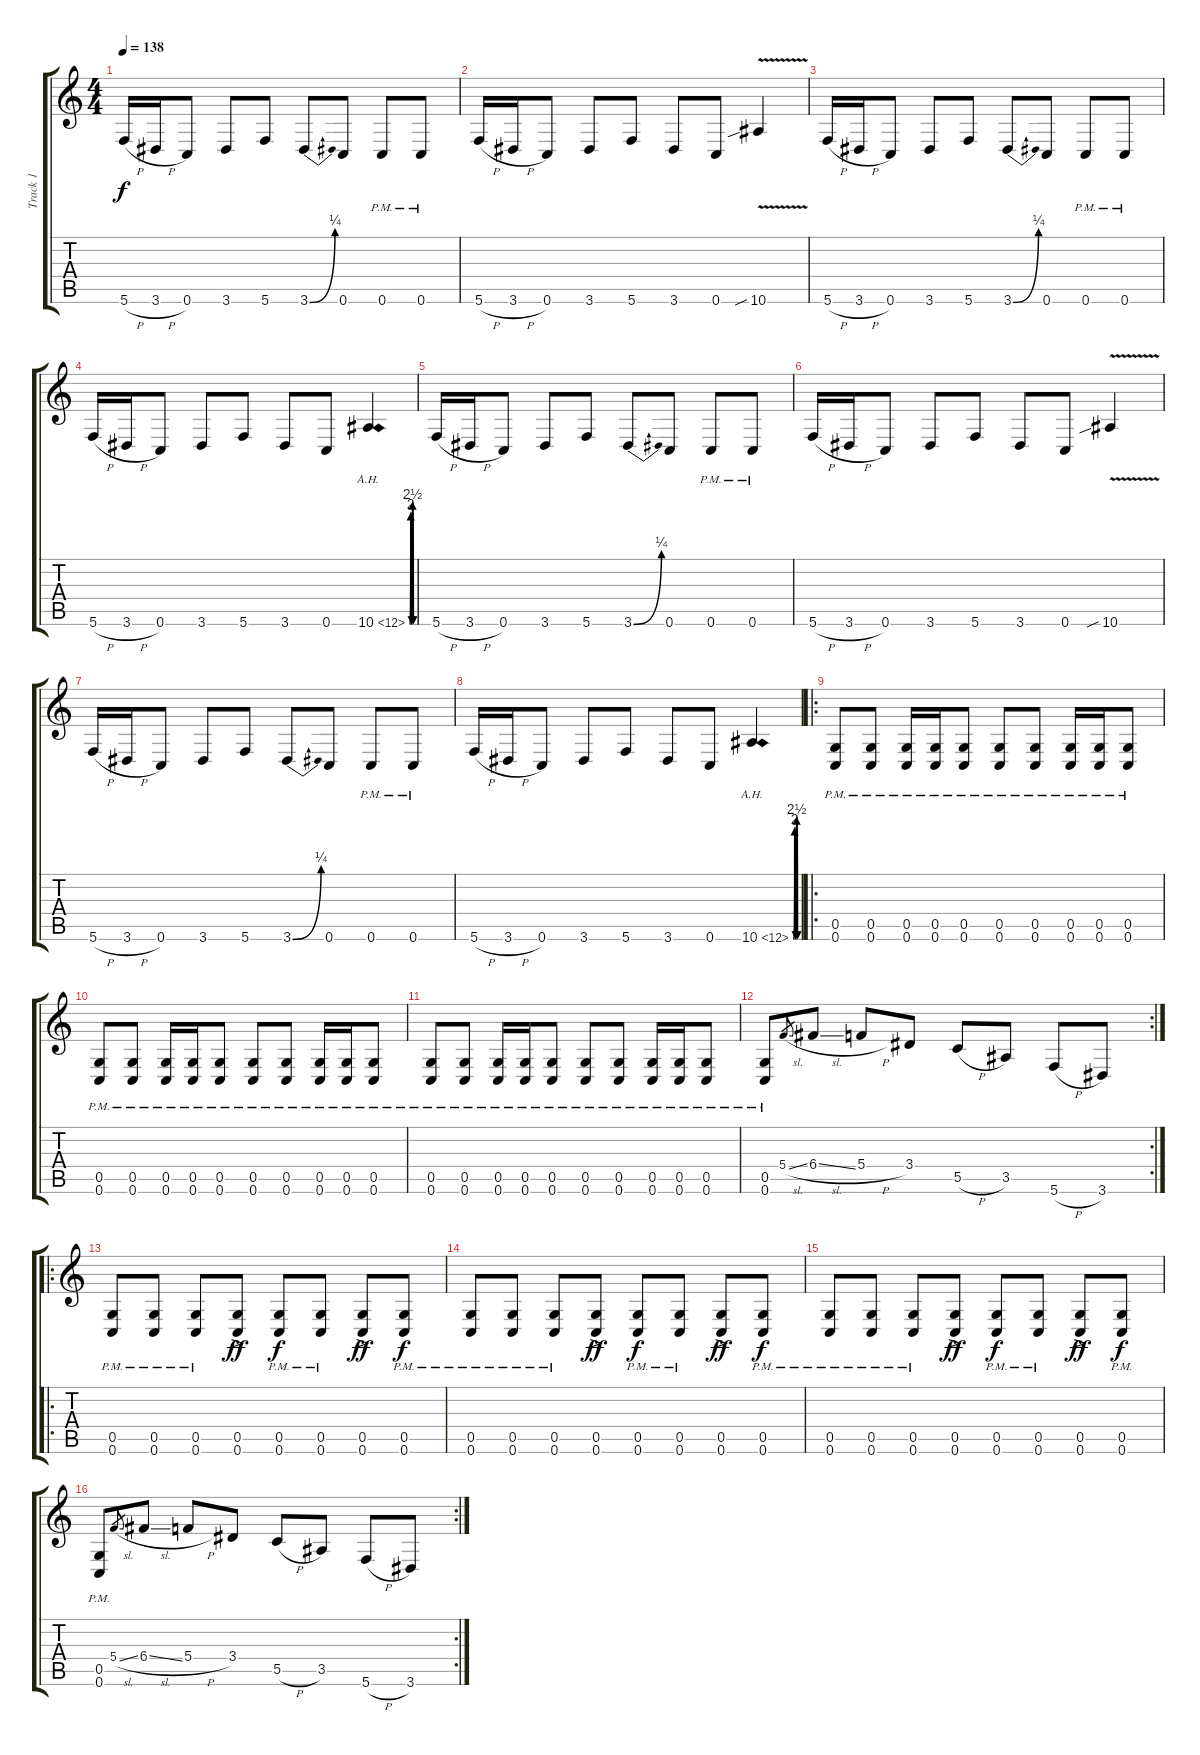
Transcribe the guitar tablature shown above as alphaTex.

\track ("Track 1" "Track 1") {instrument overdrivenguitar}
\staff {score tabs}
\tuning (D4 A3 F3 C3 G2 C2) {hide}
\ts (4 4)
\tempo 138
\clef g2
\ks c
5.6{h}.16{dy f} 3.6{h}.16 0.6.8 3.6.8 5.6.8 3.6{be (bend 0 0 60 1)}.8 0.6.8 0.6{pm}.8 0.6{pm}.8 |
5.6{h}.16 3.6{h}.16 0.6.8 3.6.8 5.6.8 3.6.8 0.6.8 10.6{v sib}.4 |
5.6{h}.16 3.6{h}.16 0.6.8 3.6.8 5.6.8 3.6{be (bend 0 0 60 1)}.8 0.6.8 0.6{pm}.8 0.6{pm}.8 |
5.6{h}.16 3.6{h}.16 0.6.8 3.6.8 5.6.8 3.6.8 0.6.8 10.6{be (custom 0 0 15 8 30 0 45 10 60 0) ah 2}.4 |
5.6{h}.16 3.6{h}.16 0.6.8 3.6.8 5.6.8 3.6{be (bend 0 0 60 1)}.8 0.6.8 0.6{pm}.8 0.6{pm}.8 |
5.6{h}.16 3.6{h}.16 0.6.8 3.6.8 5.6.8 3.6.8 0.6.8 10.6{v sib}.4 |
5.6{h}.16 3.6{h}.16 0.6.8 3.6.8 5.6.8 3.6{be (bend 0 0 60 1)}.8 0.6.8 0.6{pm}.8 0.6{pm}.8 |
5.6{h}.16 3.6{h}.16 0.6.8 3.6.8 5.6.8 3.6.8 0.6.8 10.6{be (custom 0 0 15 8 30 0 45 10 60 0) ah 2}.4 |
\ro
(0.5{pm} 0.6{pm}).8 (0.5{pm} 0.6{pm}).8 (0.5{pm} 0.6{pm}).16 (0.5{pm} 0.6{pm}).16 (0.5{pm} 0.6{pm}).8 (0.5{pm} 0.6{pm}).8 (0.5{pm} 0.6{pm}).8 (0.5{pm} 0.6{pm}).16 (0.5{pm} 0.6{pm}).16 (0.5{pm} 0.6{pm}).8 |
(0.5{pm} 0.6{pm}).8 (0.5{pm} 0.6{pm}).8 (0.5{pm} 0.6{pm}).16 (0.5{pm} 0.6{pm}).16 (0.5{pm} 0.6{pm}).8 (0.5{pm} 0.6{pm}).8 (0.5{pm} 0.6{pm}).8 (0.5{pm} 0.6{pm}).16 (0.5{pm} 0.6{pm}).16 (0.5{pm} 0.6{pm}).8 |
(0.5{pm} 0.6{pm}).8 (0.5{pm} 0.6{pm}).8 (0.5{pm} 0.6{pm}).16 (0.5{pm} 0.6{pm}).16 (0.5{pm} 0.6{pm}).8 (0.5{pm} 0.6{pm}).8 (0.5{pm} 0.6{pm}).8 (0.5{pm} 0.6{pm}).16 (0.5{pm} 0.6{pm}).16 (0.5{pm} 0.6{pm}).8 |
\rc 2
(0.5{pm} 0.6{pm}).8 5.4{sl}.8{gr} 6.4{sl}.8 5.4{h}.8 3.4.8 5.5{h}.8 3.5.8 5.6{h}.8 3.6.8 |
\ro
(0.5{pm} 0.6{pm}).8 (0.5{pm} 0.6{pm}).8 (0.5{pm} 0.6{pm}).8 (0.5{ac} 0.6{ac}).8{dy ff} (0.5{pm} 0.6{pm}).8{dy f} (0.5{pm} 0.6{pm}).8 (0.5{ac} 0.6{ac}).8{dy ff} (0.5{pm} 0.6{pm}).8{dy f} |
(0.5{pm} 0.6{pm}).8 (0.5{pm} 0.6{pm}).8 (0.5{pm} 0.6{pm}).8 (0.5{ac} 0.6{ac}).8{dy ff} (0.5{pm} 0.6{pm}).8{dy f} (0.5{pm} 0.6{pm}).8 (0.5{ac} 0.6{ac}).8{dy ff} (0.5{pm} 0.6{pm}).8{dy f} |
(0.5{pm} 0.6{pm}).8 (0.5{pm} 0.6{pm}).8 (0.5{pm} 0.6{pm}).8 (0.5{ac} 0.6{ac}).8{dy ff} (0.5{pm} 0.6{pm}).8{dy f} (0.5{pm} 0.6{pm}).8 (0.5{ac} 0.6{ac}).8{dy ff} (0.5{pm} 0.6{pm}).8{dy f} |
\rc 2
(0.5{pm} 0.6{pm}).8 5.4{sl}.8{gr} 6.4{sl}.8 5.4{h}.8 3.4.8 5.5{h}.8 3.5.8 5.6{h}.8 3.6.8
